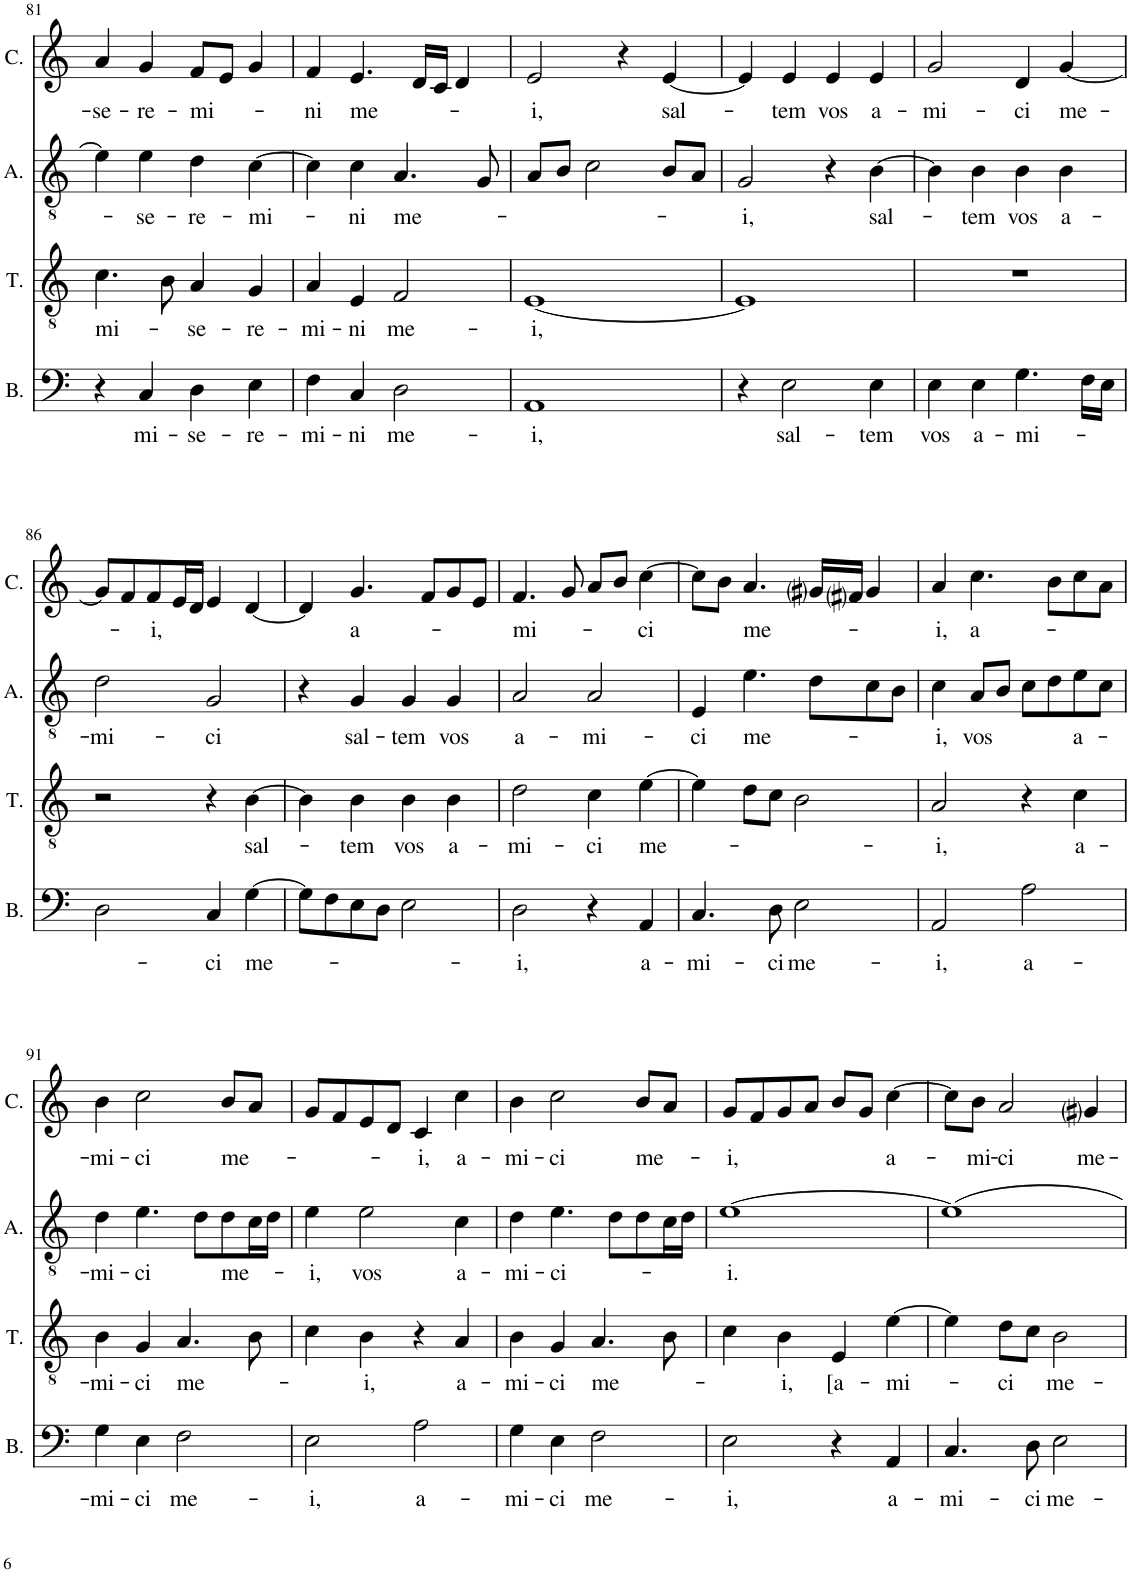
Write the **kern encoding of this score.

**kern	**text	**kern	**text	**kern	**text	**kern	**text
*part4	*part4	*part3	*part3	*part2	*part2	*part1	*part1
*staff4	*staff4	*staff3	*staff3	*staff2	*staff2	*staff1	*staff1
*I"Bassus	*	*I"Tenor	*	*I"Altus	*	*I"Cantus	*
*I'B.	*	*I'T.	*	*I'A.	*	*I'C.	*
!!LO:PB:g=z
*clefF4	*	*clefGv2	*	*clefGv2	*	*clefG2	*
*k[]	*	*k[]	*	*k[]	*	*k[]	*
*M2/2	*	*M2/2	*	*M2/2	*	*M2/2	*
*met(c|)	*	*met(c|)	*	*met(c|)	*	*met(c|)	*
=81	=81	=81	=81	=81	=81	=81	=81
!	!	!	!LO:LY:b	!	!	!	!LO:LY:b
4r	.	4.c\	mi-	4e\]	.	4a/	-se-
!	!LO:LY:b	!	!	!	!LO:LY:b	!	!LO:LY:b
4C/	mi-	.	.	4e\	-se-	4g/	-re-
.	.	8B\	.	.	.	.	.
!	!LO:LY:b	!	!LO:LY:b	!	!LO:LY:b	!	!LO:LY:b
4D\	-se-	4A/	-se-	4d\	-re-	8f/L	-mi-
.	.	.	.	.	.	8e/J	.
!	!LO:LY:b	!	!LO:LY:b	!	!LO:LY:b	!	!
4E\	-re-	4G/	-re-	[4c\	-mi-	4g/	.
=82	=82	=82	=82	=82	=82	=82	=82
!	!LO:LY:b	!	!LO:LY:b	!	!	!	!LO:LY:b
4F\	-mi-	4A/	-mi-	4c\]	.	4f/	-ni
!	!LO:LY:b	!	!LO:LY:b	!	!LO:LY:b	!	!LO:LY:b
4C/	-ni	4E/	-ni	4c\	-ni	4.e/	me-
!	!LO:LY:b	!	!LO:LY:b	!	!LO:LY:b	!	!
2D\	me-	2F/	me-	4.A/	me-	.	.
.	.	.	.	.	.	16d/LL	.
.	.	.	.	.	.	16c/JJ	.
.	.	.	.	.	.	4d/	.
.	.	.	.	8G/	.	.	.
=83	=83	=83	=83	=83	=83	=83	=83
!	!LO:LY:b	!	!LO:LY:b	!	!	!	!LO:LY:b
1AA	-i,	[1E	-i,	8A/L	.	2e/	-i,
.	.	.	.	8B/J	.	.	.
.	.	.	.	2c\	.	.	.
.	.	.	.	.	.	4r	.
!	!	!	!	!	!	!	!LO:LY:b
.	.	.	.	8B/L	.	[4e/	sal-
.	.	.	.	8A/J	.	.	.
=84	=84	=84	=84	=84	=84	=84	=84
!	!	!	!	!	!LO:LY:b	!	!
4r	.	1E]	.	2G/	-i,	4e/]	.
!	!LO:LY:b	!	!	!	!	!	!LO:LY:b
2E\	sal-	.	.	.	.	4e/	tem
!	!	!	!	!	!	!	!LO:LY:b
.	.	.	.	4r	.	4e/	vos
!	!LO:LY:b	!	!	!	!LO:LY:b	!	!LO:LY:b
4E\	-tem	.	.	[4B\	sal-	4e/	a-
=85	=85	=85	=85	=85	=85	=85	=85
!	!LO:LY:b	!	!	!	!	!	!LO:LY:b
4E\	vos	1r	.	4B\]	.	2g/	-mi-
!	!LO:LY:b	!	!	!	!LO:LY:b	!	!
4E\	a-	.	.	4B\	-tem	.	.
!	!LO:LY:b	!	!	!	!LO:LY:b	!	!LO:LY:b
4.G\	-mi-	.	.	4B\	vos	4d/	-ci
!	!	!	!	!	!LO:LY:b	!	!LO:LY:b
.	.	.	.	4B\	a-	[4g/	me-
16F\LL	.	.	.	.	.	.	.
16E\JJ	.	.	.	.	.	.	.
!!LO:LB:g=z
=86	=86	=86	=86	=86	=86	=86	=86
!	!	!	!	!	!LO:LY:b	!	!
2D\	.	2r	.	2d\	-mi-	8g/L]	.
.	.	.	.	.	.	8f/	.
!	!	!	!	!	!	!	!LO:LY:b
.	.	.	.	.	.	8f/	-i,
.	.	.	.	.	.	16e/L	.
.	.	.	.	.	.	16d/JJ	.
!	!LO:LY:b	!	!	!	!LO:LY:b	!	!
4C/	ci	4r	.	2G/	-ci	4e/	.
!	!LO:LY:b	!	!LO:LY:b	!	!	!	!
[4G\	me-	[4B\	sal-	.	.	[4d/	.
=87	=87	=87	=87	=87	=87	=87	=87
8G\L]	.	4B\]	.	4r	.	4d/]	.
8F\	.	.	.	.	.	.	.
!	!	!	!LO:LY:b	!	!LO:LY:b	!	!LO:LY:b
8E\	.	4B\	-tem	4G/	sal-	4.g/	a-
8D\J	.	.	.	.	.	.	.
!	!	!	!LO:LY:b	!	!LO:LY:b	!	!
2E\	.	4B\	vos	4G/	-tem	.	.
.	.	.	.	.	.	8f/L	.
!	!	!	!LO:LY:b	!	!LO:LY:b	!	!
.	.	4B\	a-	4G/	vos	8g/	.
.	.	.	.	.	.	8e/J	.
=88	=88	=88	=88	=88	=88	=88	=88
!	!LO:LY:b	!	!LO:LY:b	!	!LO:LY:b	!	!LO:LY:b
2D\	i,	2d\	-mi-	2A/	a-	4.f/	-mi-
.	.	.	.	.	.	8g/	.
!	!	!	!LO:LY:b	!	!LO:LY:b	!	!
4r	.	4c\	-ci	2A/	-mi-	8a/L	.
.	.	.	.	.	.	8b/J	.
!	!LO:LY:b	!	!LO:LY:b	!	!	!	!LO:LY:b
4AA/	a-	[4e\	me-	.	.	[4cc\	-ci
=89	=89	=89	=89	=89	=89	=89	=89
!	!LO:LY:b	!	!	!	!LO:LY:b	!	!
4.C/	-mi-	4e\]	.	4E/	-ci	8cc\L]	.
.	.	.	.	.	.	8b\J	.
!	!	!	!	!	!LO:LY:b	!	!LO:LY:b
.	.	8d\L	.	4.e\	me-	4.a/	me-
!	!LO:LY:b	!	!	!	!	!	!
8D\	-ci	8c\J	.	.	.	.	.
!	!LO:LY:b	!	!	!	!	!	!
2E\	me-	2B\	.	.	.	.	.
.	.	.	.	8d\L	.	16g#i/LL	.
.	.	.	.	.	.	16f#i/JJ	.
.	.	.	.	8c\	.	4g#/	.
.	.	.	.	8B\J	.	.	.
=90	=90	=90	=90	=90	=90	=90	=90
!	!LO:LY:b	!	!LO:LY:b	!	!LO:LY:b	!	!LO:LY:b
2AA/	-i,	2A/	-i,	4c\	-i,	4a/	-i,
!	!	!	!	!	!LO:LY:b	!	!LO:LY:b
.	.	.	.	8A/L	vos	4.cc\	a-
.	.	.	.	8B/J	.	.	.
!	!LO:LY:b	!	!	!	!	!	!
2A\	a-	4r	.	8c\L	.	.	.
.	.	.	.	8d\	.	8b\L	.
!	!	!	!LO:LY:b	!	!LO:LY:b	!	!
.	.	4c\	a-	8e\	a-	8cc\	.
.	.	.	.	8c\J	.	8a\J	.
!!LO:LB:g=z
=91	=91	=91	=91	=91	=91	=91	=91
!	!LO:LY:b	!	!LO:LY:b	!	!LO:LY:b	!	!LO:LY:b
4G\	-mi-	4B\	-mi-	4d\	-mi-	4b\	-mi-
!	!LO:LY:b	!	!LO:LY:b	!	!LO:LY:b	!	!LO:LY:b
4E\	-ci	4G/	-ci	4.e\	-ci	2cc\	-ci
!	!LO:LY:b	!	!LO:LY:b	!	!	!	!
2F\	me-	4.A/	me-	.	.	.	.
.	.	.	.	8d\L	.	.	.
!	!	!	!	!	!LO:LY:b	!	!LO:LY:b
.	.	.	.	8d\	me-	8b/L	me-
.	.	8B\	.	16c\L	.	8a/J	.
.	.	.	.	16d\JJ	.	.	.
=92	=92	=92	=92	=92	=92	=92	=92
!	!LO:LY:b	!	!	!	!LO:LY:b	!	!
2E\	-i,	4c\	.	4e\	-i,	8g/L	.
.	.	.	.	.	.	8f/	.
!	!	!	!LO:LY:b	!	!LO:LY:b	!	!
.	.	4B\	-i,	2e\	vos	8e/	.
.	.	.	.	.	.	8d/J	.
!	!LO:LY:b	!	!	!	!	!	!LO:LY:b
2A\	a-	4r	.	.	.	4c/	-i,
!	!	!	!LO:LY:b	!	!LO:LY:b	!	!LO:LY:b
.	.	4A/	a-	4c\	a-	4cc\	a-
=93	=93	=93	=93	=93	=93	=93	=93
!	!LO:LY:b	!	!LO:LY:b	!	!LO:LY:b	!	!LO:LY:b
4G\	-mi-	4B\	-mi-	4d\	-mi-	4b\	-mi-
!	!LO:LY:b	!	!LO:LY:b	!	!LO:LY:b	!	!LO:LY:b
4E\	-ci	4G/	-ci	4.e\	-ci-	2cc\	-ci
!	!LO:LY:b	!	!LO:LY:b	!	!	!	!
2F\	me-	4.A/	me-	.	.	.	.
.	.	.	.	8d\L	.	.	.
!	!	!	!	!	!	!	!LO:LY:b
.	.	.	.	8d\	.	8b/L	me-
.	.	8B\	.	16c\L	.	8a/J	.
.	.	.	.	16d\JJ	.	.	.
=94	=94	=94	=94	=94	=94	=94	=94
!	!LO:LY:b	!	!	!	!LO:LY:b	!	!LO:LY:b
2E\	-i,	4c\	.	[1e	-i.	8g/L	-i,
.	.	.	.	.	.	8f/	.
!	!	!	!LO:LY:b	!	!	!	!
.	.	4B\	-i,	.	.	8g/	.
.	.	.	.	.	.	8a/J	.
!	!	!	!LO:LY:b	!	!	!	!
4r	.	4E/	[a-	.	.	8b/L	.
.	.	.	.	.	.	8g/J	.
!	!LO:LY:b	!	!LO:LY:b	!	!	!	!LO:LY:b
4AA/	a-	[4e\	-mi-	.	.	[4cc\	a-
=95	=95	=95	=95	=95	=95	=95	=95
!	!LO:LY:b	!	!	!	!	!	!
4.C/	-mi-	4e\]	.	1e]	.	8cc\L]	.
!	!	!	!	!	!	!	!LO:LY:b
.	.	.	.	.	.	8b\J	-mi-
!	!	!	!LO:LY:b	!	!	!	!LO:LY:b
.	.	8d\L	-ci	.	.	2a/	-ci
!	!LO:LY:b	!	!	!	!	!	!
8D\	-ci	8c\J	.	.	.	.	.
!	!LO:LY:b	!	!LO:LY:b	!	!	!	!
2E\	me-	2B\	me-	.	.	.	.
!	!	!	!	!	!	!	!LO:LY:b
.	.	.	.	.	.	4g#i/	me-
=	=	=	=	=	=	=	=
*-	*-	*-	*-	*-	*-	*-	*-
